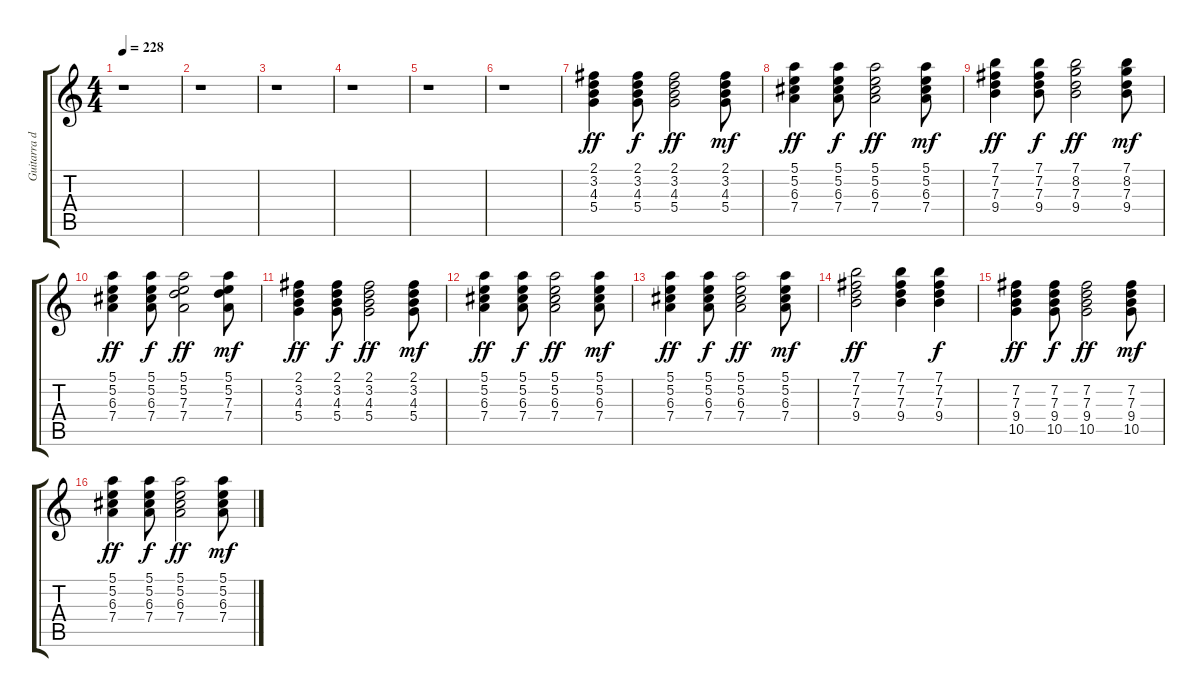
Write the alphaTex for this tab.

\track ("Guitarra de Apoyo" "Guitarra d") {instrument distortionguitar}
\staff {score tabs}
\tuning (E4 B3 G3 D3 A2 E2) {hide}
\ts (4 4)
\tempo 228
\clef g2
\ks c
r.1{dy ff} |
r.1 |
r.1 |
r.1 |
r.1 |
r.1 |
(2.1 3.2 4.3 5.4).4 (2.1 3.2 4.3 5.4).8{dy f} (2.1 3.2 4.3 5.4).2{dy ff} (2.1 3.2 4.3 5.4).8{dy mf} |
(5.1 5.2 6.3 7.4).4{dy ff} (5.1 5.2 6.3 7.4).8{dy f} (5.1 5.2 6.3 7.4).2{dy ff} (5.1 5.2 6.3 7.4).8{dy mf} |
(7.1 7.2 7.3 9.4).4{dy ff} (7.1 7.2 7.3 9.4).8{dy f} (7.1 8.2 7.3 9.4).2{dy ff} (7.1 8.2 7.3 9.4).8{dy mf} |
(5.1 5.2 6.3 7.4).4{dy ff} (5.1 5.2 6.3 7.4).8{dy f} (5.1 5.2 7.3 7.4).2{dy ff} (5.1 5.2 7.3 7.4).8{dy mf} |
(2.1 3.2 4.3 5.4).4{dy ff} (2.1 3.2 4.3 5.4).8{dy f} (2.1 3.2 4.3 5.4).2{dy ff} (2.1 3.2 4.3 5.4).8{dy mf} |
(5.1 5.2 6.3 7.4).4{dy ff} (5.1 5.2 6.3 7.4).8{dy f} (5.1 5.2 6.3 7.4).2{dy ff} (5.1 5.2 6.3 7.4).8{dy mf} |
(5.1 5.2 6.3 7.4).4{dy ff} (5.1 5.2 6.3 7.4).8{dy f} (5.1 5.2 6.3 7.4).2{dy ff} (5.1 5.2 6.3 7.4).8{dy mf} |
(7.1 7.2 7.3 9.4).2{dy ff} (7.1 7.2 7.3 9.4).4 (7.1 7.2 7.3 9.4).4{dy f} |
(7.2 7.3 9.4 10.5).4{dy ff} (7.2 7.3 9.4 10.5).8{dy f} (7.2 7.3 9.4 10.5).2{dy ff} (7.2 7.3 9.4 10.5).8{dy mf} |
(5.1 5.2 6.3 7.4).4{dy ff} (5.1 5.2 6.3 7.4).8{dy f} (5.1 5.2 6.3 7.4).2{dy ff} (5.1 5.2 6.3 7.4).8{dy mf}
